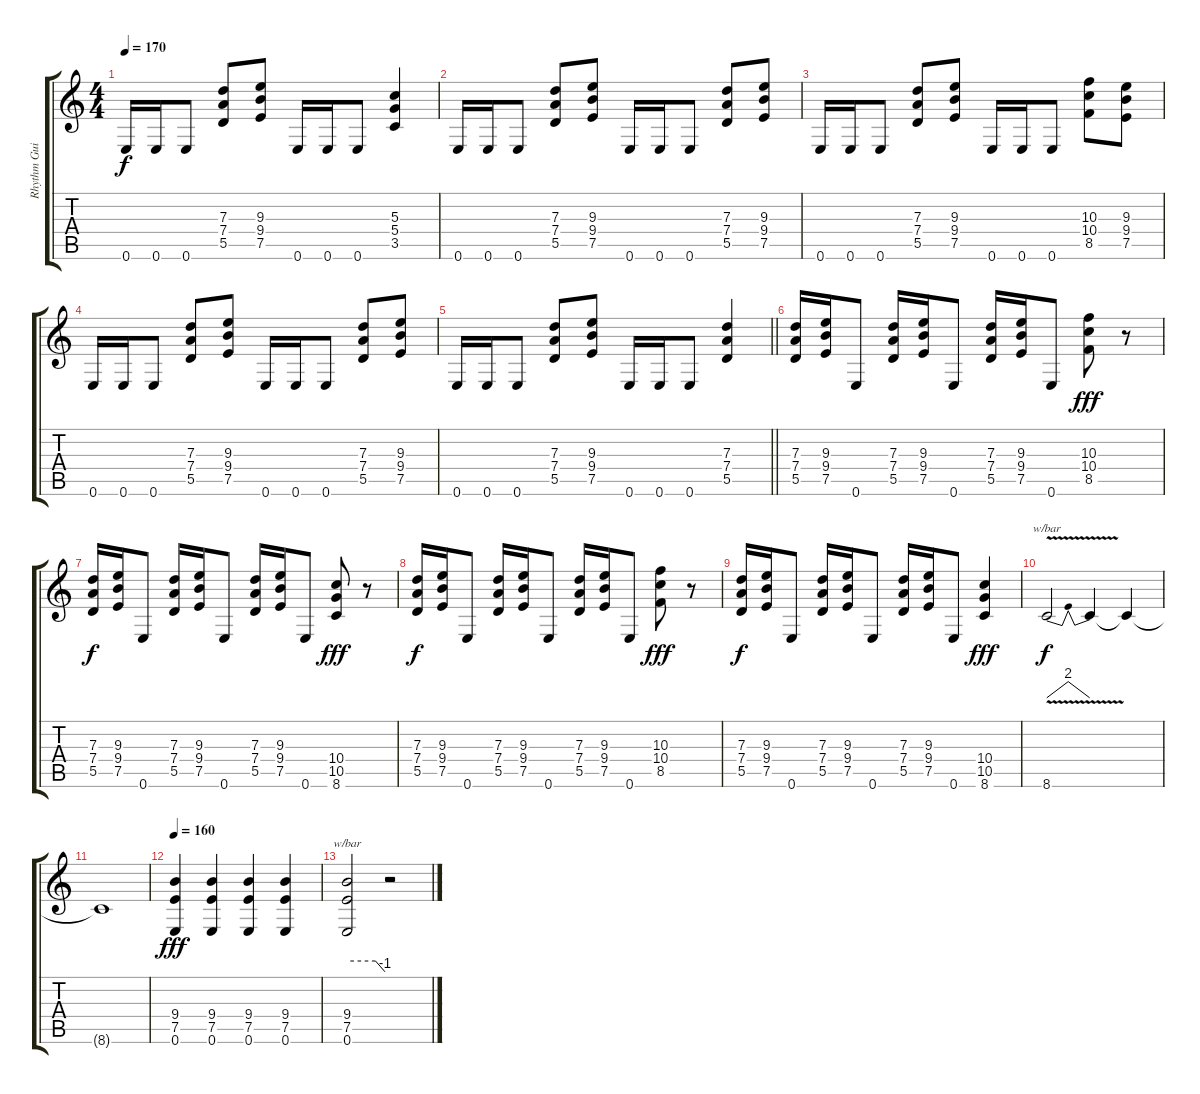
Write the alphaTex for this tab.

\track ("Rhythm Guitar" "Rhythm Gui") {instrument overdrivenguitar}
\staff {score tabs}
\tuning (E4 B3 G3 D3 A2 E2) {hide}
\ts (4 4)
\tempo 170
\clef g2
\ks c
0.6.16{dy f} 0.6.16 0.6.8 (7.3 7.4 5.5).8 (9.3 9.4 7.5).8 0.6.16 0.6.16 0.6.8 (5.3 5.4 3.5).4 |
0.6.16 0.6.16 0.6.8 (7.3 7.4 5.5).8 (9.3 9.4 7.5).8 0.6.16 0.6.16 0.6.8 (7.3 7.4 5.5).8 (9.3 9.4 7.5).8 |
0.6.16 0.6.16 0.6.8 (7.3 7.4 5.5).8 (9.3 9.4 7.5).8 0.6.16 0.6.16 0.6.8 (10.3 10.4 8.5).8 (9.3 9.4 7.5).8 |
0.6.16 0.6.16 0.6.8 (7.3 7.4 5.5).8 (9.3 9.4 7.5).8 0.6.16 0.6.16 0.6.8 (7.3 7.4 5.5).8 (9.3 9.4 7.5).8 |
\barLineRight lightlight
0.6.16 0.6.16 0.6.8 (7.3 7.4 5.5).8 (9.3 9.4 7.5).8 0.6.16 0.6.16 0.6.8 (7.3 7.4 5.5).4 |
(7.3 7.4 5.5).16 (9.3 9.4 7.5).16 0.6.8 (7.3 7.4 5.5).16 (9.3 9.4 7.5).16 0.6.8 (7.3 7.4 5.5).16 (9.3 9.4 7.5).16 0.6.8 (10.3 10.4 8.5).8{dy fff} r.8 |
(7.3 7.4 5.5).16{dy f} (9.3 9.4 7.5).16 0.6.8 (7.3 7.4 5.5).16 (9.3 9.4 7.5).16 0.6.8 (7.3 7.4 5.5).16 (9.3 9.4 7.5).16 0.6.8 (10.4 10.5 8.6).8{dy fff} r.8 |
(7.3 7.4 5.5).16{dy f} (9.3 9.4 7.5).16 0.6.8 (7.3 7.4 5.5).16 (9.3 9.4 7.5).16 0.6.8 (7.3 7.4 5.5).16 (9.3 9.4 7.5).16 0.6.8 (10.3 10.4 8.5).8{dy fff} r.8 |
(7.3 7.4 5.5).16{dy f} (9.3 9.4 7.5).16 0.6.8 (7.3 7.4 5.5).16 (9.3 9.4 7.5).16 0.6.8 (7.3 7.4 5.5).16 (9.3 9.4 7.5).16 0.6.8 (10.4 10.5 8.6).4{dy fff} |
8.6{v}.2{tbe (dip default 0 0 30 8 60 0) dy f} 8.6{t}.4 8.6{t}.4 |
8.6{t}.1 |
\tempo 160
(9.4 7.5 0.6).4{dy fff} (9.4 7.5 0.6).4 (9.4 7.5 0.6).4 (9.4 7.5 0.6).4 |
(9.4 7.5 0.6).2{tbe (custom default 0 0 45 0 60 -4)} r.2
